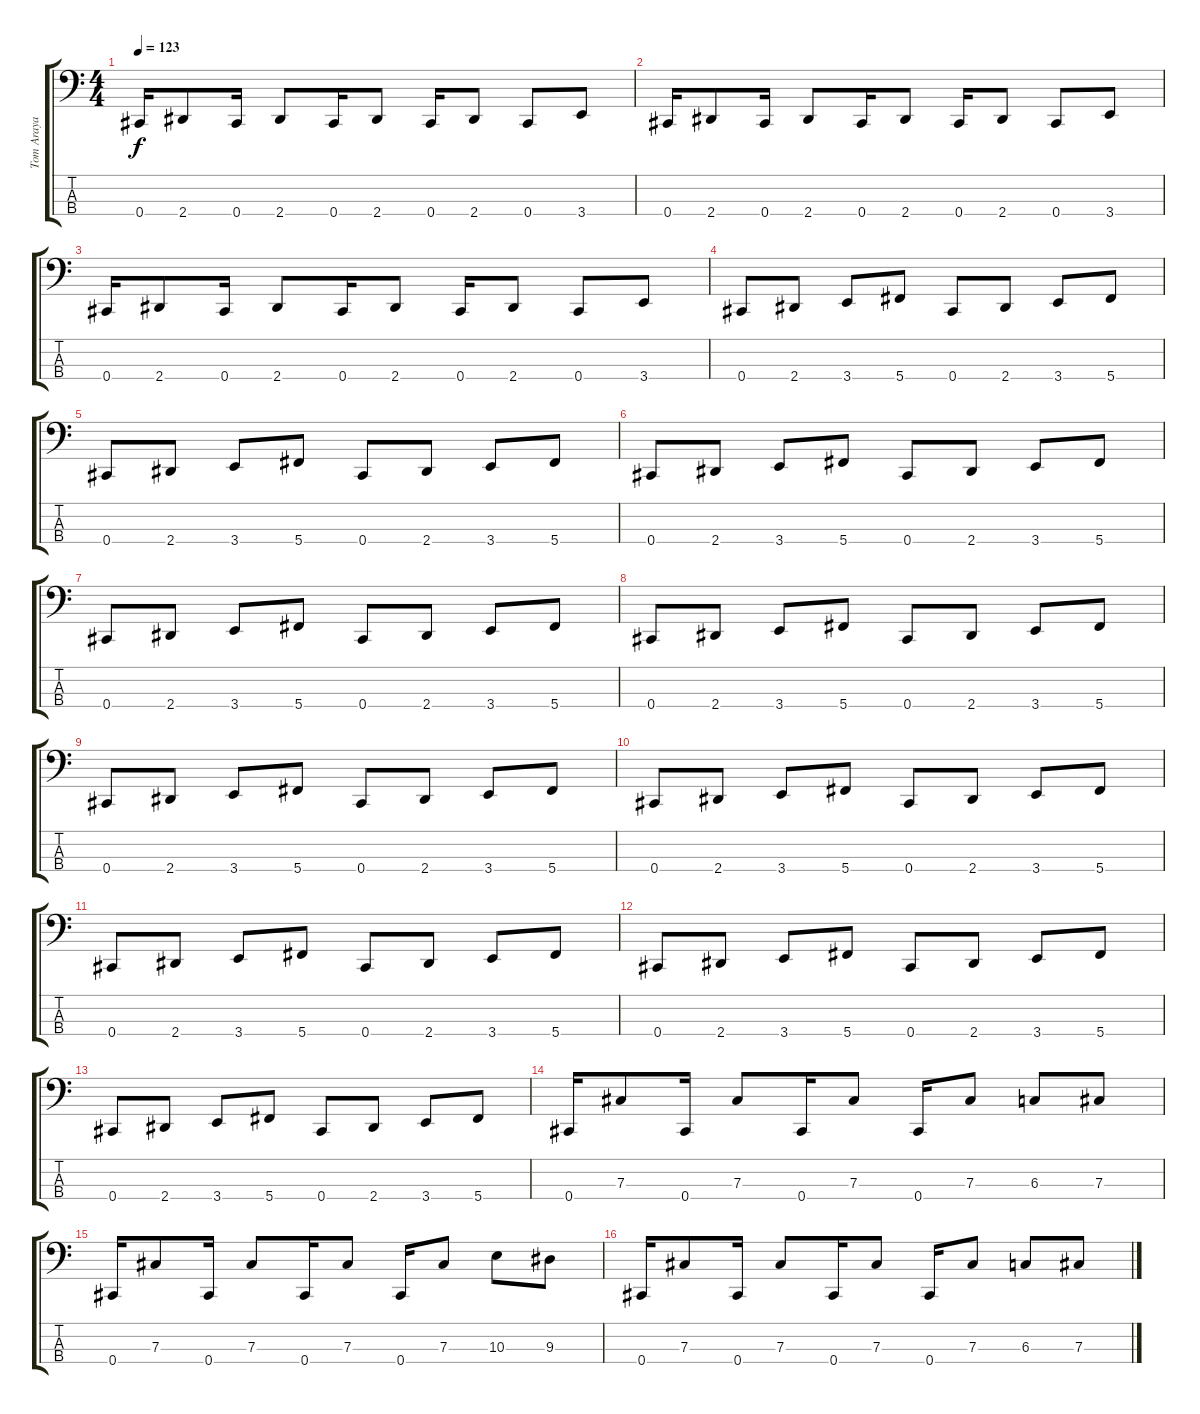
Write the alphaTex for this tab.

\track ("Tom Araya" "Tom Araya") {instrument electricbasspick}
\staff {score tabs}
\tuning (E2 B1 Gb1 Db1) {hide}
\ts (4 4)
\tempo 123
\clef f4
\ks c
0.4.16{dy f} 2.4.8 0.4.16 2.4.8 0.4.16 2.4.8 0.4.16 2.4.8 0.4.8 3.4.8 |
0.4.16 2.4.8 0.4.16 2.4.8 0.4.16 2.4.8 0.4.16 2.4.8 0.4.8 3.4.8 |
0.4.16 2.4.8 0.4.16 2.4.8 0.4.16 2.4.8 0.4.16 2.4.8 0.4.8 3.4.8 |
0.4.8 2.4.8 3.4.8 5.4.8 0.4.8 2.4.8 3.4.8 5.4.8 |
0.4.8 2.4.8 3.4.8 5.4.8 0.4.8 2.4.8 3.4.8 5.4.8 |
0.4.8 2.4.8 3.4.8 5.4.8 0.4.8 2.4.8 3.4.8 5.4.8 |
0.4.8 2.4.8 3.4.8 5.4.8 0.4.8 2.4.8 3.4.8 5.4.8 |
0.4.8 2.4.8 3.4.8 5.4.8 0.4.8 2.4.8 3.4.8 5.4.8 |
0.4.8 2.4.8 3.4.8 5.4.8 0.4.8 2.4.8 3.4.8 5.4.8 |
0.4.8 2.4.8 3.4.8 5.4.8 0.4.8 2.4.8 3.4.8 5.4.8 |
0.4.8 2.4.8 3.4.8 5.4.8 0.4.8 2.4.8 3.4.8 5.4.8 |
0.4.8 2.4.8 3.4.8 5.4.8 0.4.8 2.4.8 3.4.8 5.4.8 |
0.4.8 2.4.8 3.4.8 5.4.8 0.4.8 2.4.8 3.4.8 5.4.8 |
0.4.16 7.3.8 0.4.16 7.3.8 0.4.16 7.3.8 0.4.16 7.3.8 6.3.8 7.3.8 |
0.4.16 7.3.8 0.4.16 7.3.8 0.4.16 7.3.8 0.4.16 7.3.8 10.3.8 9.3.8 |
0.4.16 7.3.8 0.4.16 7.3.8 0.4.16 7.3.8 0.4.16 7.3.8 6.3.8 7.3.8
